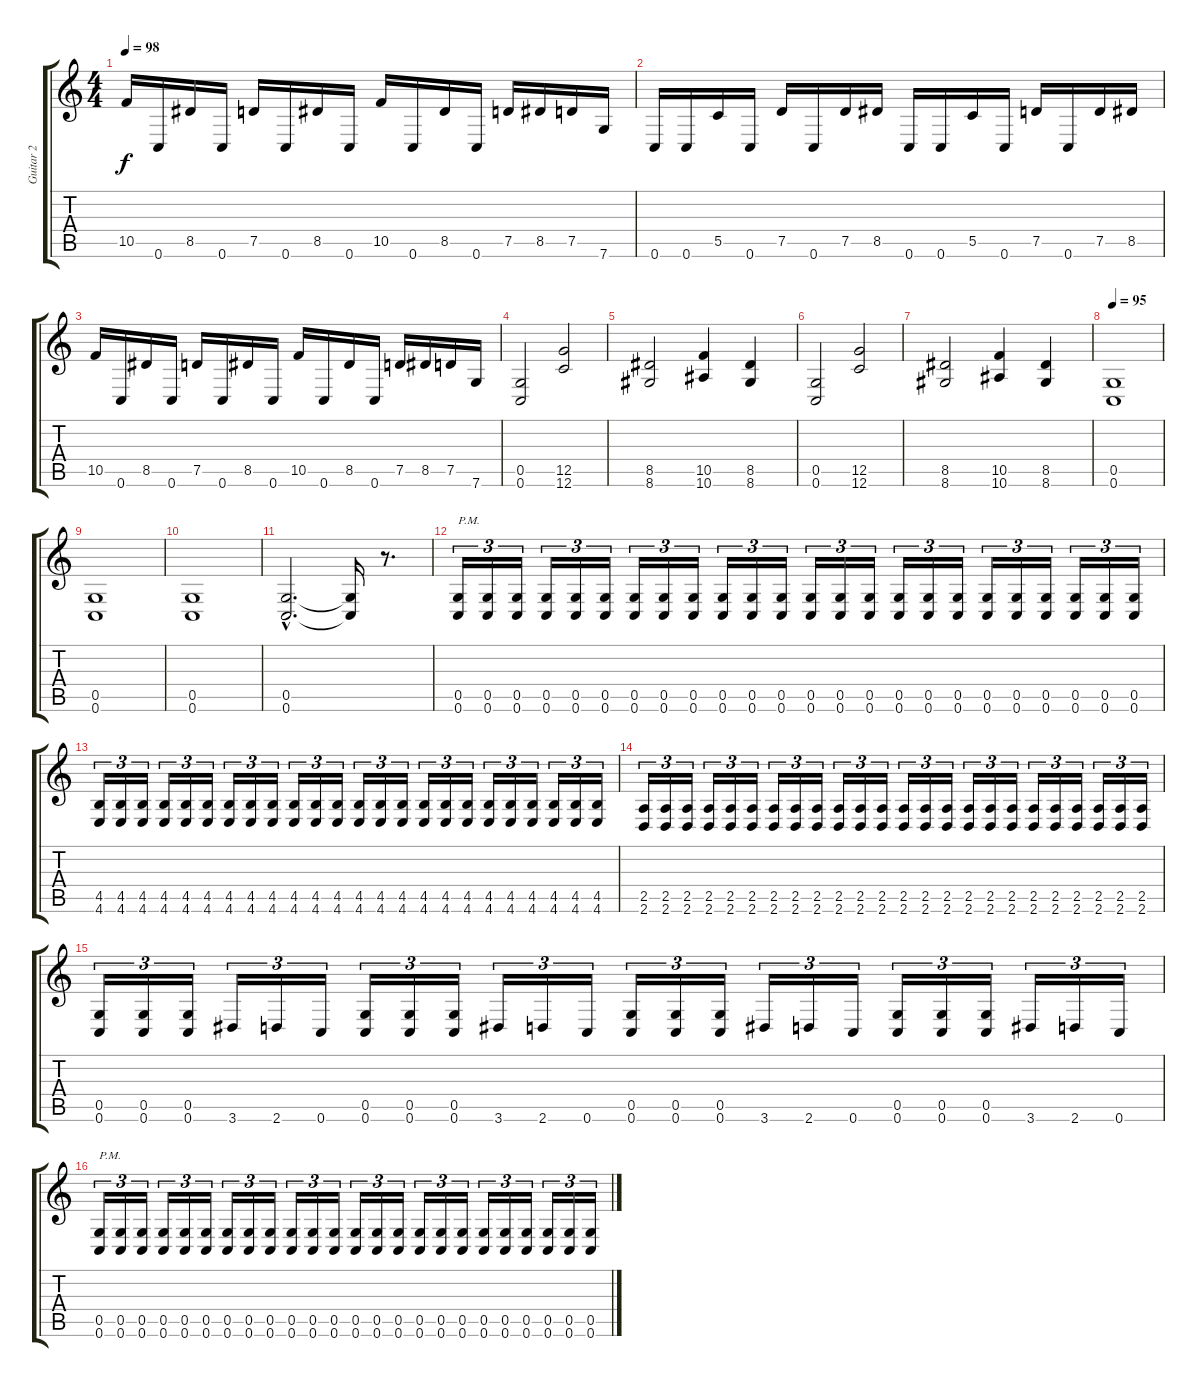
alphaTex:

\track ("Guitar 2" "Guitar 2") {instrument distortionguitar}
\staff {score tabs}
\tuning (D4 A3 F3 C3 G2 C2) {hide}
\ts (4 4)
\tempo 98
\clef g2
\ks c
10.5.16{dy f} 0.6.16 8.5.16 0.6.16 7.5.16 0.6.16 8.5.16 0.6.16 10.5.16 0.6.16 8.5.16 0.6.16 7.5.16 8.5.16 7.5.16 7.6.16 |
0.6.16 0.6.16 5.5.16 0.6.16 7.5.16 0.6.16 7.5.16 8.5.16 0.6.16 0.6.16 5.5.16 0.6.16 7.5.16 0.6.16 7.5.16 8.5.16 |
10.5.16 0.6.16 8.5.16 0.6.16 7.5.16 0.6.16 8.5.16 0.6.16 10.5.16 0.6.16 8.5.16 0.6.16 7.5.16 8.5.16 7.5.16 7.6.16 |
(0.5 0.6).2 (12.5 12.6).2 |
(8.5 8.6).2 (10.5 10.6).4 (8.5 8.6).4 |
(0.5 0.6).2 (12.5 12.6).2 |
(8.5 8.6).2 (10.5 10.6).4 (8.5 8.6).4 |
\tempo 95
(0.5 0.6).1 |
(0.5 0.6).1 |
(0.5 0.6).1 |
(0.5{hac} 0.6{hac}).2{d} (0.5{t} 0.6{t}).16 r.8{d} |
(0.5 0.6).16{tu (3 2) txt "P.M. "} (0.5 0.6).16{tu (3 2)} (0.5 0.6).16{tu (3 2)} (0.5 0.6).16{tu (3 2)} (0.5 0.6).16{tu (3 2)} (0.5 0.6).16{tu (3 2)} (0.5 0.6).16{tu (3 2)} (0.5 0.6).16{tu (3 2)} (0.5 0.6).16{tu (3 2)} (0.5 0.6).16{tu (3 2)} (0.5 0.6).16{tu (3 2)} (0.5 0.6).16{tu (3 2)} (0.5 0.6).16{tu (3 2)} (0.5 0.6).16{tu (3 2)} (0.5 0.6).16{tu (3 2)} (0.5 0.6).16{tu (3 2)} (0.5 0.6).16{tu (3 2)} (0.5 0.6).16{tu (3 2)} (0.5 0.6).16{tu (3 2)} (0.5 0.6).16{tu (3 2)} (0.5 0.6).16{tu (3 2)} (0.5 0.6).16{tu (3 2)} (0.5 0.6).16{tu (3 2)} (0.5 0.6).16{tu (3 2)} |
(4.5 4.6).16{tu (3 2)} (4.5 4.6).16{tu (3 2)} (4.5 4.6).16{tu (3 2)} (4.5 4.6).16{tu (3 2)} (4.5 4.6).16{tu (3 2)} (4.5 4.6).16{tu (3 2)} (4.5 4.6).16{tu (3 2)} (4.5 4.6).16{tu (3 2)} (4.5 4.6).16{tu (3 2)} (4.5 4.6).16{tu (3 2)} (4.5 4.6).16{tu (3 2)} (4.5 4.6).16{tu (3 2)} (4.5 4.6).16{tu (3 2)} (4.5 4.6).16{tu (3 2)} (4.5 4.6).16{tu (3 2)} (4.5 4.6).16{tu (3 2)} (4.5 4.6).16{tu (3 2)} (4.5 4.6).16{tu (3 2)} (4.5 4.6).16{tu (3 2)} (4.5 4.6).16{tu (3 2)} (4.5 4.6).16{tu (3 2)} (4.5 4.6).16{tu (3 2)} (4.5 4.6).16{tu (3 2)} (4.5 4.6).16{tu (3 2)} |
(2.5 2.6).16{tu (3 2)} (2.5 2.6).16{tu (3 2)} (2.5 2.6).16{tu (3 2)} (2.5 2.6).16{tu (3 2)} (2.5 2.6).16{tu (3 2)} (2.5 2.6).16{tu (3 2)} (2.5 2.6).16{tu (3 2)} (2.5 2.6).16{tu (3 2)} (2.5 2.6).16{tu (3 2)} (2.5 2.6).16{tu (3 2)} (2.5 2.6).16{tu (3 2)} (2.5 2.6).16{tu (3 2)} (2.5 2.6).16{tu (3 2)} (2.5 2.6).16{tu (3 2)} (2.5 2.6).16{tu (3 2)} (2.5 2.6).16{tu (3 2)} (2.5 2.6).16{tu (3 2)} (2.5 2.6).16{tu (3 2)} (2.5 2.6).16{tu (3 2)} (2.5 2.6).16{tu (3 2)} (2.5 2.6).16{tu (3 2)} (2.5 2.6).16{tu (3 2)} (2.5 2.6).16{tu (3 2)} (2.5 2.6).16{tu (3 2)} |
(0.5 0.6).16{tu (3 2)} (0.5 0.6).16{tu (3 2)} (0.5 0.6).16{tu (3 2)} 3.6.16{tu (3 2)} 2.6.16{tu (3 2)} 0.6.16{tu (3 2)} (0.5 0.6).16{tu (3 2)} (0.5 0.6).16{tu (3 2)} (0.5 0.6).16{tu (3 2)} 3.6.16{tu (3 2)} 2.6.16{tu (3 2)} 0.6.16{tu (3 2)} (0.5 0.6).16{tu (3 2)} (0.5 0.6).16{tu (3 2)} (0.5 0.6).16{tu (3 2)} 3.6.16{tu (3 2)} 2.6.16{tu (3 2)} 0.6.16{tu (3 2)} (0.5 0.6).16{tu (3 2)} (0.5 0.6).16{tu (3 2)} (0.5 0.6).16{tu (3 2)} 3.6.16{tu (3 2)} 2.6.16{tu (3 2)} 0.6.16{tu (3 2)} |
(0.5 0.6).16{tu (3 2) txt "P.M. "} (0.5 0.6).16{tu (3 2)} (0.5 0.6).16{tu (3 2)} (0.5 0.6).16{tu (3 2)} (0.5 0.6).16{tu (3 2)} (0.5 0.6).16{tu (3 2)} (0.5 0.6).16{tu (3 2)} (0.5 0.6).16{tu (3 2)} (0.5 0.6).16{tu (3 2)} (0.5 0.6).16{tu (3 2)} (0.5 0.6).16{tu (3 2)} (0.5 0.6).16{tu (3 2)} (0.5 0.6).16{tu (3 2)} (0.5 0.6).16{tu (3 2)} (0.5 0.6).16{tu (3 2)} (0.5 0.6).16{tu (3 2)} (0.5 0.6).16{tu (3 2)} (0.5 0.6).16{tu (3 2)} (0.5 0.6).16{tu (3 2)} (0.5 0.6).16{tu (3 2)} (0.5 0.6).16{tu (3 2)} (0.5 0.6).16{tu (3 2)} (0.5 0.6).16{tu (3 2)} (0.5 0.6).16{tu (3 2)}
